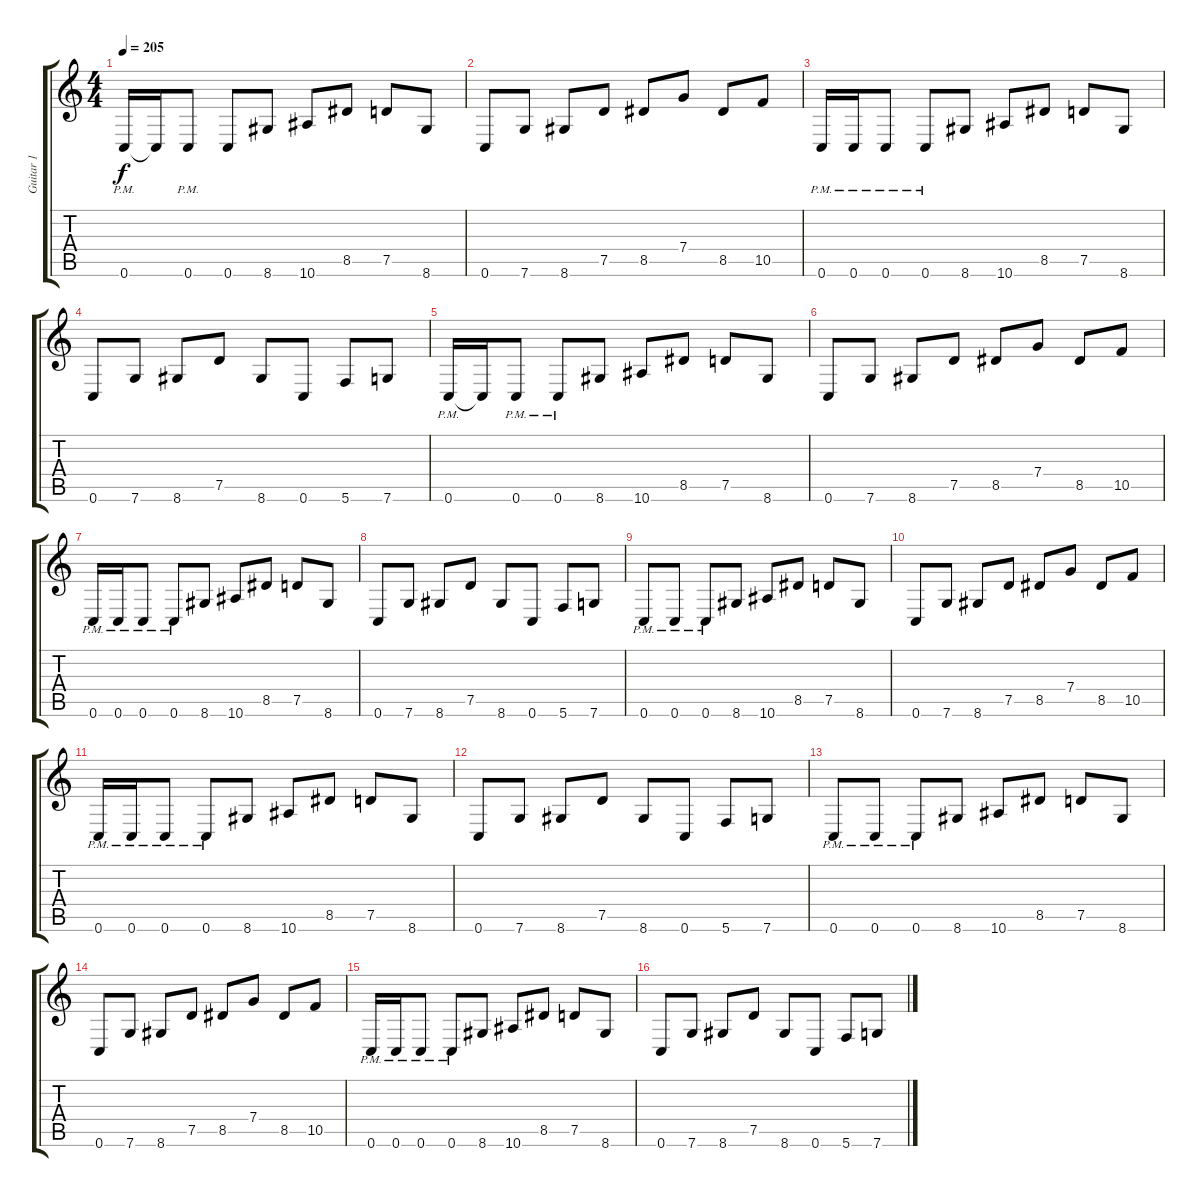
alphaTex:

\track ("Guitar 1" "Guitar 1") {instrument distortionguitar}
\staff {score tabs}
\tuning (D4 A3 F3 C3 G2 C2) {hide}
\ts (4 4)
\tempo 205
\clef g2
\ks c
0.6{pm}.16{dy f} 0.6{t}.16 0.6{pm}.8 0.6.8 8.6.8 10.6.8 8.5.8 7.5.8 8.6.8 |
0.6.8 7.6.8 8.6.8 7.5.8 8.5.8 7.4.8 8.5.8 10.5.8 |
0.6{pm}.16 0.6{pm}.16 0.6{pm}.8 0.6{pm}.8 8.6.8 10.6.8 8.5.8 7.5.8 8.6.8 |
0.6.8 7.6.8 8.6.8 7.5.8 8.6.8 0.6.8 5.6.8 7.6.8 |
0.6{pm}.16 0.6{t}.16 0.6{pm}.8 0.6{pm}.8 8.6.8 10.6.8 8.5.8 7.5.8 8.6.8 |
0.6.8 7.6.8 8.6.8 7.5.8 8.5.8 7.4.8 8.5.8 10.5.8 |
0.6{pm}.16 0.6{pm}.16 0.6{pm}.8 0.6{pm}.8 8.6.8 10.6.8 8.5.8 7.5.8 8.6.8 |
0.6.8 7.6.8 8.6.8 7.5.8 8.6.8 0.6.8 5.6.8 7.6.8 |
0.6{pm}.8 0.6{pm}.8 0.6{pm}.8 8.6.8 10.6.8 8.5.8 7.5.8 8.6.8 |
0.6.8 7.6.8 8.6.8 7.5.8 8.5.8 7.4.8 8.5.8 10.5.8 |
0.6{pm}.16 0.6{pm}.16 0.6{pm}.8 0.6{pm}.8 8.6.8 10.6.8 8.5.8 7.5.8 8.6.8 |
0.6.8 7.6.8 8.6.8 7.5.8 8.6.8 0.6.8 5.6.8 7.6.8 |
0.6{pm}.8 0.6{pm}.8 0.6{pm}.8 8.6.8 10.6.8 8.5.8 7.5.8 8.6.8 |
0.6.8 7.6.8 8.6.8 7.5.8 8.5.8 7.4.8 8.5.8 10.5.8 |
0.6{pm}.16 0.6{pm}.16 0.6{pm}.8 0.6{pm}.8 8.6.8 10.6.8 8.5.8 7.5.8 8.6.8 |
0.6.8 7.6.8 8.6.8 7.5.8 8.6.8 0.6.8 5.6.8 7.6.8
